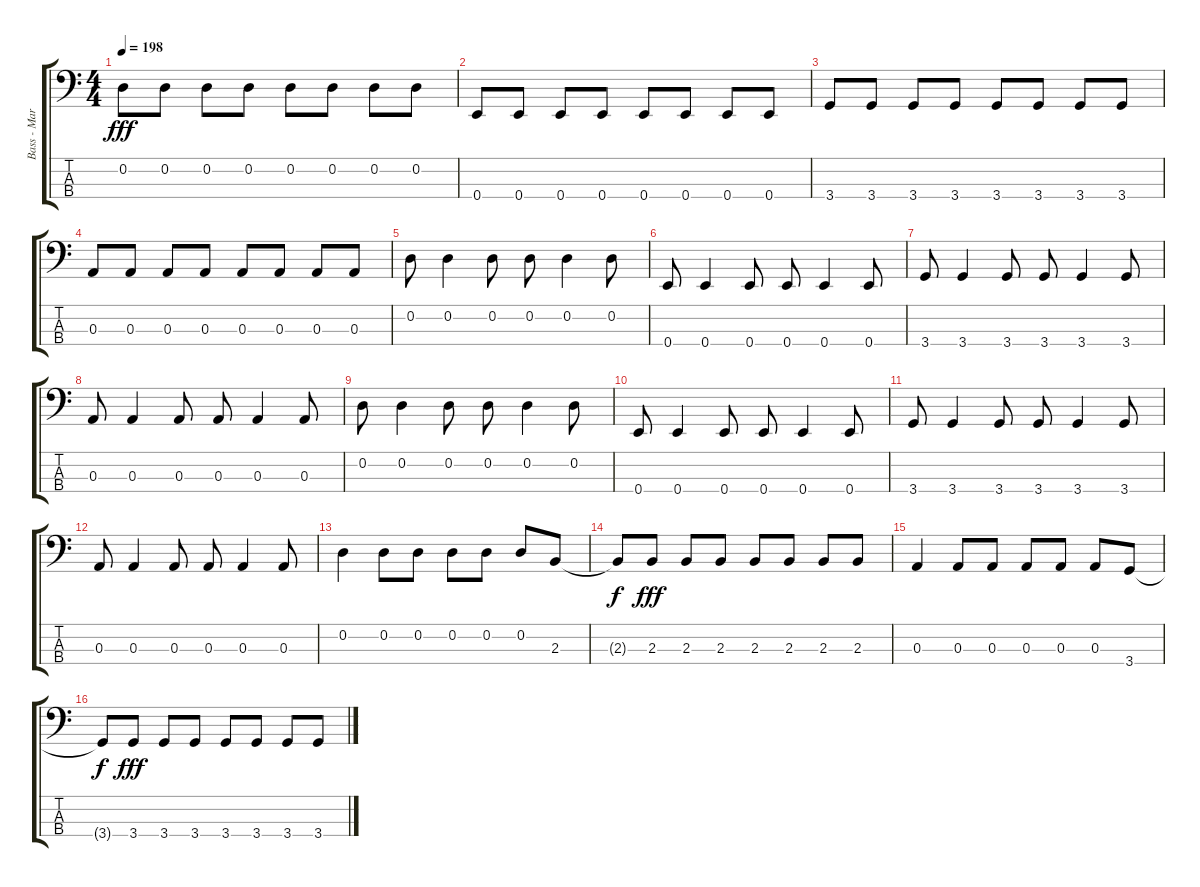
\track ("Bass - Mark" "Bass - Mar") {instrument electricbassfinger}
\staff {score tabs}
\tuning (G2 D2 A1 E1) {hide}
\ts (4 4)
\tempo 198
\clef f4
\ks c
0.2.8{dy fff} 0.2.8 0.2.8 0.2.8 0.2.8 0.2.8 0.2.8 0.2.8 |
0.4.8 0.4.8 0.4.8 0.4.8 0.4.8 0.4.8 0.4.8 0.4.8 |
3.4.8 3.4.8 3.4.8 3.4.8 3.4.8 3.4.8 3.4.8 3.4.8 |
0.3.8 0.3.8 0.3.8 0.3.8 0.3.8 0.3.8 0.3.8 0.3.8 |
0.2.8 0.2.4 0.2.8 0.2.8 0.2.4 0.2.8 |
0.4.8 0.4.4 0.4.8 0.4.8 0.4.4 0.4.8 |
3.4.8 3.4.4 3.4.8 3.4.8 3.4.4 3.4.8 |
0.3.8 0.3.4 0.3.8 0.3.8 0.3.4 0.3.8 |
0.2.8 0.2.4 0.2.8 0.2.8 0.2.4 0.2.8 |
0.4.8 0.4.4 0.4.8 0.4.8 0.4.4 0.4.8 |
3.4.8 3.4.4 3.4.8 3.4.8 3.4.4 3.4.8 |
0.3.8 0.3.4 0.3.8 0.3.8 0.3.4 0.3.8 |
0.2.4 0.2.8 0.2.8 0.2.8 0.2.8 0.2.8 2.3.8 |
2.3{t}.8{dy f} 2.3.8{dy fff} 2.3.8 2.3.8 2.3.8 2.3.8 2.3.8 2.3.8 |
0.3.4 0.3.8 0.3.8 0.3.8 0.3.8 0.3.8 3.4.8 |
3.4{t}.8{dy f} 3.4.8{dy fff} 3.4.8 3.4.8 3.4.8 3.4.8 3.4.8 3.4.8
